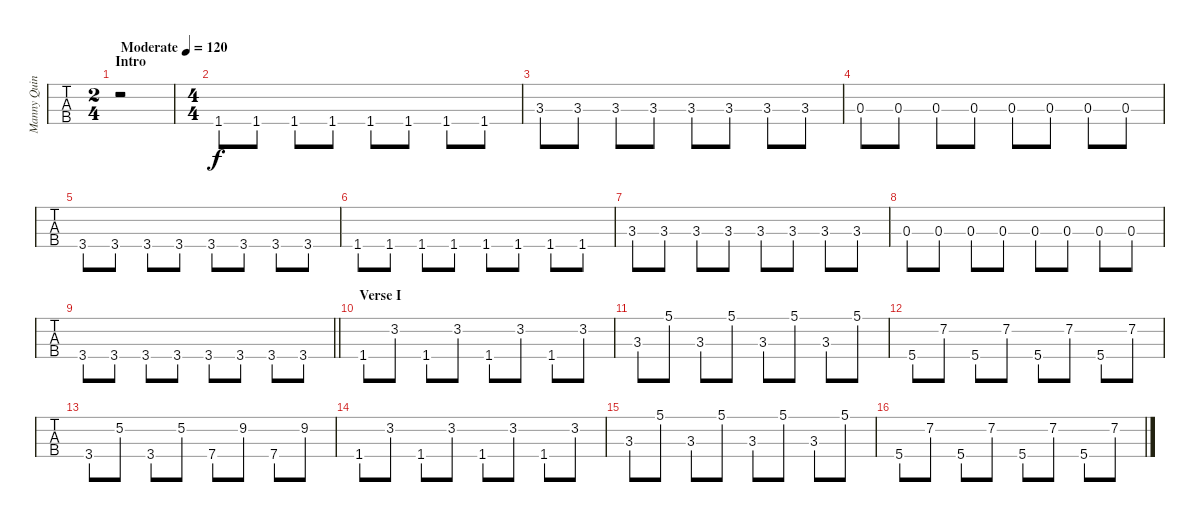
\track ("Manny Quintero's bass" "Manny Quin") {instrument synthbass1}
\staff {tabs}
\tuning (G2 D2 A1 E1) {hide}
\ts (2 4)
\section ("" "Intro")
\tempo (120 "Moderate")
\clef f4
\ks c
r.2{dy f instrument synthbass1} |
\ts (4 4)
1.4.8{volume 8 instrument electricbassfinger} 1.4.8 1.4.8 1.4.8 1.4.8 1.4.8 1.4.8 1.4.8 |
3.3.8 3.3.8 3.3.8 3.3.8 3.3.8 3.3.8 3.3.8 3.3.8 |
0.3.8 0.3.8 0.3.8 0.3.8 0.3.8 0.3.8 0.3.8 0.3.8 |
3.4.8 3.4.8 3.4.8 3.4.8 3.4.8 3.4.8 3.4.8 3.4.8 |
1.4.8 1.4.8 1.4.8 1.4.8 1.4.8 1.4.8 1.4.8 1.4.8 |
3.3.8 3.3.8 3.3.8 3.3.8 3.3.8 3.3.8 3.3.8 3.3.8 |
0.3.8 0.3.8 0.3.8 0.3.8 0.3.8 0.3.8 0.3.8 0.3.8 |
\barLineRight lightlight
3.4.8 3.4.8 3.4.8 3.4.8 3.4.8 3.4.8 3.4.8 3.4.8 |
\section ("" "Verse I")
1.4.8{volume 13 instrument synthbass1} 3.2.8 1.4.8 3.2.8 1.4.8 3.2.8 1.4.8 3.2.8 |
3.3.8 5.1.8 3.3.8 5.1.8 3.3.8 5.1.8 3.3.8 5.1.8 |
5.4.8 7.2.8 5.4.8 7.2.8 5.4.8 7.2.8 5.4.8 7.2.8 |
3.4.8 5.2.8 3.4.8 5.2.8 7.4.8 9.2.8 7.4.8 9.2.8 |
1.4.8 3.2.8 1.4.8 3.2.8 1.4.8 3.2.8 1.4.8 3.2.8 |
3.3.8 5.1.8 3.3.8 5.1.8 3.3.8 5.1.8 3.3.8 5.1.8 |
5.4.8 7.2.8 5.4.8 7.2.8 5.4.8 7.2.8 5.4.8 7.2.8
